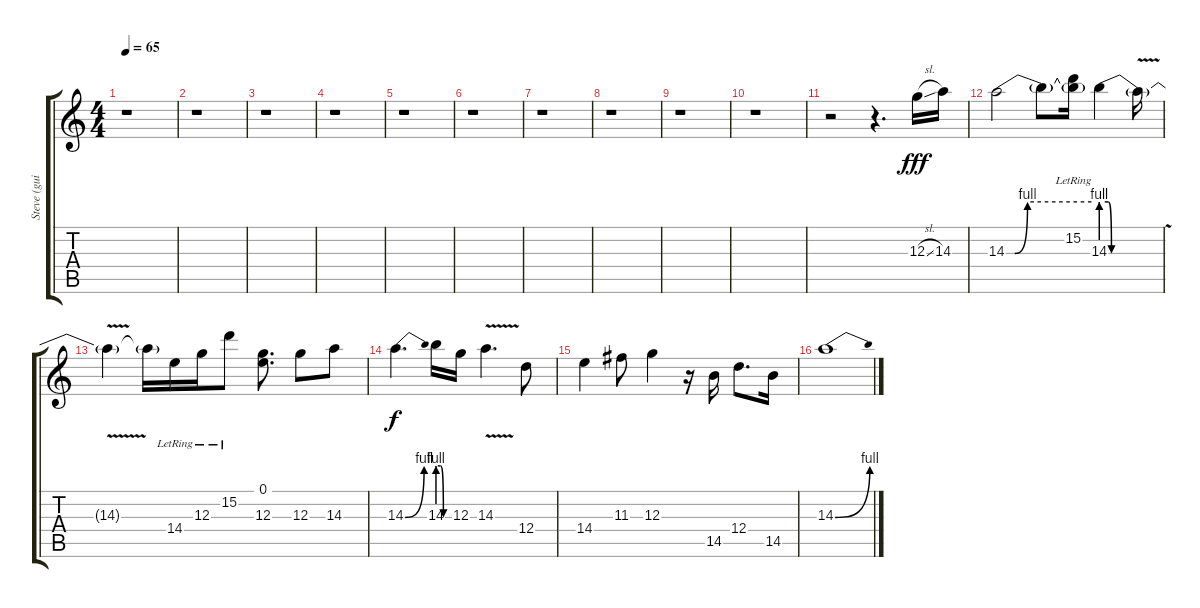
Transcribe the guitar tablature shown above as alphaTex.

\track ("Steve (guitar)" "Steve (gui") {instrument electricguitarjazz}
\staff {score tabs}
\tuning (E4 B3 G3 D3 A2 E2) {hide}
\ts (4 4)
\tempo 65
\clef g2
\ks c
r.1{dy fff} |
r.1 |
r.1 |
r.1 |
r.1 |
r.1 |
r.1 |
r.1 |
r.1 |
r.1 |
r.2 r.4{d} 12.3{sl}.16 14.3.16 |
14.3{be (custom 0 0 6 0 15 4 60 4)}.2 14.3{t}.8 (15.2{lr} 14.3{t}).16 14.3{be (custom 0 4 7 4 10 0 60 0) lr}.4 14.3{v t}.16 |
14.3{t}.4 14.3{t}.16 14.4{lr}.16 12.3{lr}.16 15.2{lr}.8 (0.1 12.3).8{d} 12.3.8 14.3.8 |
14.3{be (bend 0 0 60 4)}.4{d dy f} 14.3{be (custom 0 4 15 4 30 0 60 0)}.16 12.3.16 14.3{v}.4{d} 12.4.8 |
14.4.4 11.3.8 12.3.4 r.16 14.5.16 12.4.8{d} 14.5.16 |
14.3{be (bend 0 0 60 4)}.1
